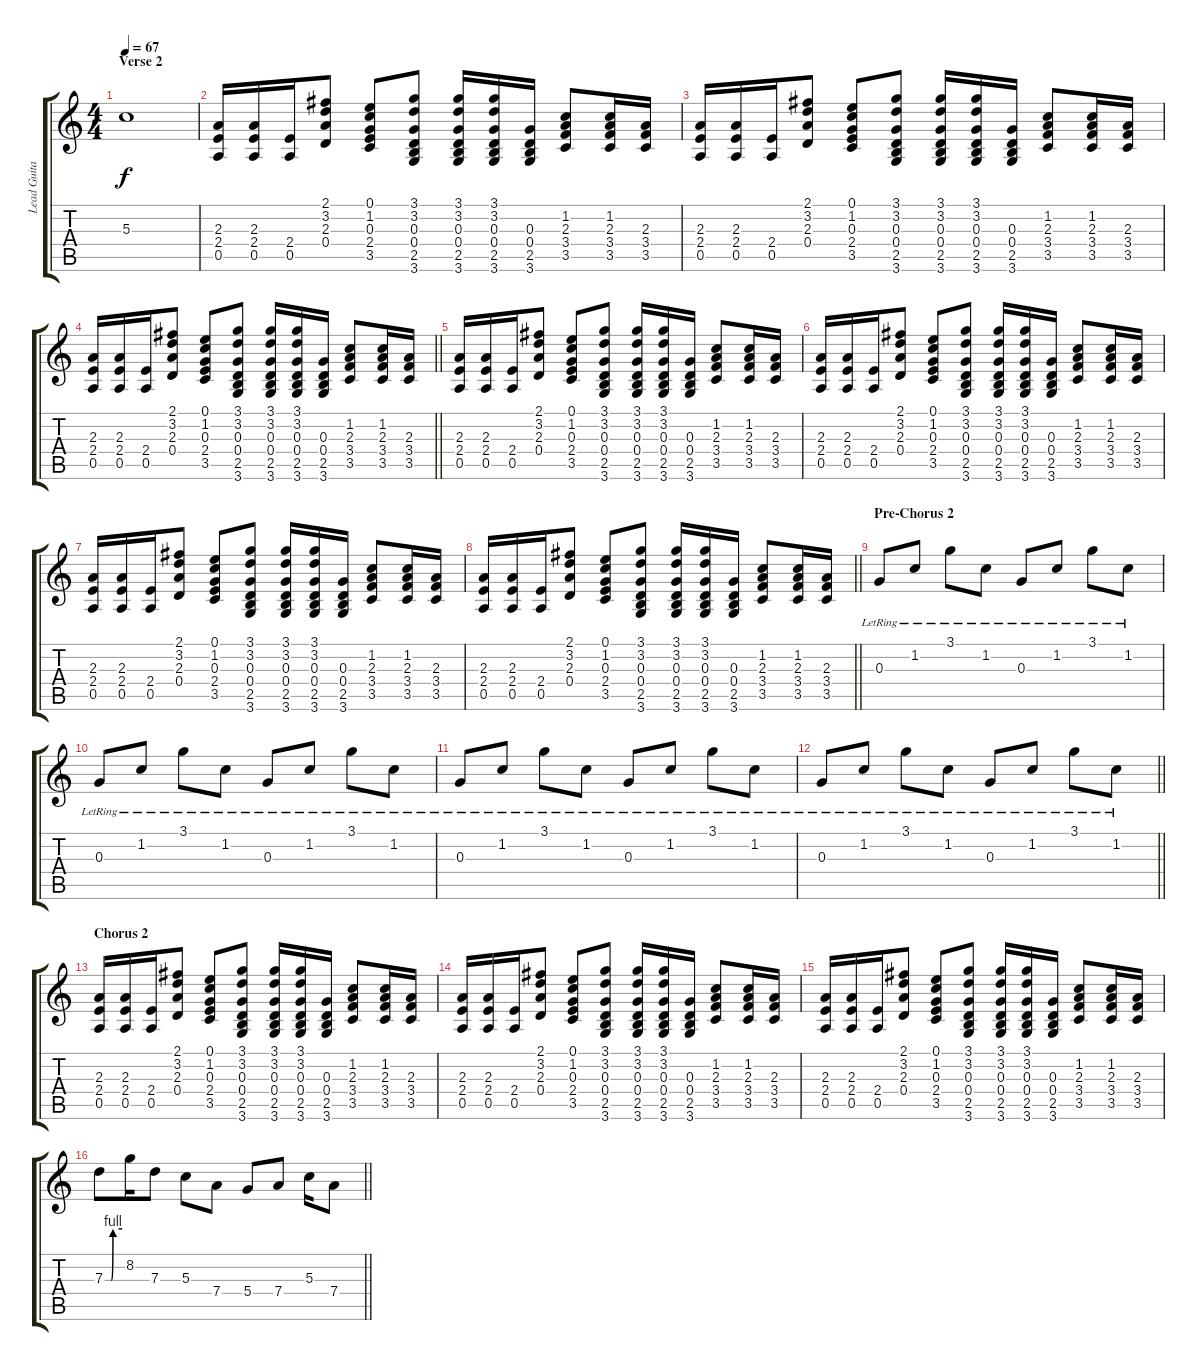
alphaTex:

\track ("Lead Guitar " "Lead Guita") {instrument distortionguitar}
\staff {score tabs}
\tuning (E4 B3 G3 D3 A2 E2) {hide}
\ts (4 4)
\section ("" "Verse 2")
\tempo 67
\clef g2
\ks c
5.3.1{dy f} |
(2.3 2.4 0.5).16 (2.3 2.4 0.5).16 (2.4 0.5).16 (2.1 3.2 2.3 0.4).8 (0.1 1.2 0.3 2.4 3.5).8 (3.1 3.2 0.3 0.4 2.5 3.6).8 (3.1 3.2 0.3 0.4 2.5 3.6).16 (3.1 3.2 0.3 0.4 2.5 3.6).16 (0.3 0.4 2.5 3.6).16 (1.2 2.3 3.4 3.5).8 (1.2 2.3 3.4 3.5).16 (2.3 3.4 3.5).16 |
(2.3 2.4 0.5).16 (2.3 2.4 0.5).16 (2.4 0.5).16 (2.1 3.2 2.3 0.4).8 (0.1 1.2 0.3 2.4 3.5).8 (3.1 3.2 0.3 0.4 2.5 3.6).8 (3.1 3.2 0.3 0.4 2.5 3.6).16 (3.1 3.2 0.3 0.4 2.5 3.6).16 (0.3 0.4 2.5 3.6).16 (1.2 2.3 3.4 3.5).8 (1.2 2.3 3.4 3.5).16 (2.3 3.4 3.5).16 |
\barLineRight lightlight
(2.3 2.4 0.5).16 (2.3 2.4 0.5).16 (2.4 0.5).16 (2.1 3.2 2.3 0.4).8 (0.1 1.2 0.3 2.4 3.5).8 (3.1 3.2 0.3 0.4 2.5 3.6).8 (3.1 3.2 0.3 0.4 2.5 3.6).16 (3.1 3.2 0.3 0.4 2.5 3.6).16 (0.3 0.4 2.5 3.6).16 (1.2 2.3 3.4 3.5).8 (1.2 2.3 3.4 3.5).16 (2.3 3.4 3.5).16 |
(2.3 2.4 0.5).16 (2.3 2.4 0.5).16 (2.4 0.5).16 (2.1 3.2 2.3 0.4).8 (0.1 1.2 0.3 2.4 3.5).8 (3.1 3.2 0.3 0.4 2.5 3.6).8 (3.1 3.2 0.3 0.4 2.5 3.6).16 (3.1 3.2 0.3 0.4 2.5 3.6).16 (0.3 0.4 2.5 3.6).16 (1.2 2.3 3.4 3.5).8 (1.2 2.3 3.4 3.5).16 (2.3 3.4 3.5).16 |
(2.3 2.4 0.5).16 (2.3 2.4 0.5).16 (2.4 0.5).16 (2.1 3.2 2.3 0.4).8 (0.1 1.2 0.3 2.4 3.5).8 (3.1 3.2 0.3 0.4 2.5 3.6).8 (3.1 3.2 0.3 0.4 2.5 3.6).16 (3.1 3.2 0.3 0.4 2.5 3.6).16 (0.3 0.4 2.5 3.6).16 (1.2 2.3 3.4 3.5).8 (1.2 2.3 3.4 3.5).16 (2.3 3.4 3.5).16 |
(2.3 2.4 0.5).16 (2.3 2.4 0.5).16 (2.4 0.5).16 (2.1 3.2 2.3 0.4).8 (0.1 1.2 0.3 2.4 3.5).8 (3.1 3.2 0.3 0.4 2.5 3.6).8 (3.1 3.2 0.3 0.4 2.5 3.6).16 (3.1 3.2 0.3 0.4 2.5 3.6).16 (0.3 0.4 2.5 3.6).16 (1.2 2.3 3.4 3.5).8 (1.2 2.3 3.4 3.5).16 (2.3 3.4 3.5).16 |
\barLineRight lightlight
(2.3 2.4 0.5).16 (2.3 2.4 0.5).16 (2.4 0.5).16 (2.1 3.2 2.3 0.4).8 (0.1 1.2 0.3 2.4 3.5).8 (3.1 3.2 0.3 0.4 2.5 3.6).8 (3.1 3.2 0.3 0.4 2.5 3.6).16 (3.1 3.2 0.3 0.4 2.5 3.6).16 (0.3 0.4 2.5 3.6).16 (1.2 2.3 3.4 3.5).8 (1.2 2.3 3.4 3.5).16 (2.3 3.4 3.5).16 |
\section ("" "Pre-Chorus 2")
0.3{lr}.8{volume 13} 1.2{lr}.8 3.1{lr}.8 1.2{lr}.8 0.3{lr}.8 1.2{lr}.8 3.1{lr}.8 1.2{lr}.8 |
0.3{lr}.8 1.2{lr}.8 3.1{lr}.8 1.2{lr}.8 0.3{lr}.8 1.2{lr}.8 3.1{lr}.8 1.2{lr}.8 |
0.3{lr}.8 1.2{lr}.8 3.1{lr}.8 1.2{lr}.8 0.3{lr}.8 1.2{lr}.8 3.1{lr}.8 1.2{lr}.8 |
\barLineRight lightlight
0.3{lr}.8 1.2{lr}.8 3.1{lr}.8 1.2{lr}.8 0.3{lr}.8 1.2{lr}.8 3.1{lr}.8 1.2{lr}.8 |
\section ("" "Chorus 2")
(2.3 2.4 0.5).16 (2.3 2.4 0.5).16 (2.4 0.5).16 (2.1 3.2 2.3 0.4).8 (0.1 1.2 0.3 2.4 3.5).8 (3.1 3.2 0.3 0.4 2.5 3.6).8 (3.1 3.2 0.3 0.4 2.5 3.6).16 (3.1 3.2 0.3 0.4 2.5 3.6).16 (0.3 0.4 2.5 3.6).16 (1.2 2.3 3.4 3.5).8 (1.2 2.3 3.4 3.5).16 (2.3 3.4 3.5).16 |
(2.3 2.4 0.5).16 (2.3 2.4 0.5).16 (2.4 0.5).16 (2.1 3.2 2.3 0.4).8 (0.1 1.2 0.3 2.4 3.5).8 (3.1 3.2 0.3 0.4 2.5 3.6).8 (3.1 3.2 0.3 0.4 2.5 3.6).16 (3.1 3.2 0.3 0.4 2.5 3.6).16 (0.3 0.4 2.5 3.6).16 (1.2 2.3 3.4 3.5).8 (1.2 2.3 3.4 3.5).16 (2.3 3.4 3.5).16 |
(2.3 2.4 0.5).16 (2.3 2.4 0.5).16 (2.4 0.5).16 (2.1 3.2 2.3 0.4).8 (0.1 1.2 0.3 2.4 3.5).8 (3.1 3.2 0.3 0.4 2.5 3.6).8 (3.1 3.2 0.3 0.4 2.5 3.6).16 (3.1 3.2 0.3 0.4 2.5 3.6).16 (0.3 0.4 2.5 3.6).16 (1.2 2.3 3.4 3.5).8 (1.2 2.3 3.4 3.5).16 (2.3 3.4 3.5).16 |
\barLineRight lightlight
7.3{be (custom 0 0 15 0 22 0 28 4 60 4)}.8 8.2.16 7.3.8 5.3.8 7.4.8 5.4.8 7.4.8 5.3.16 7.4.8
